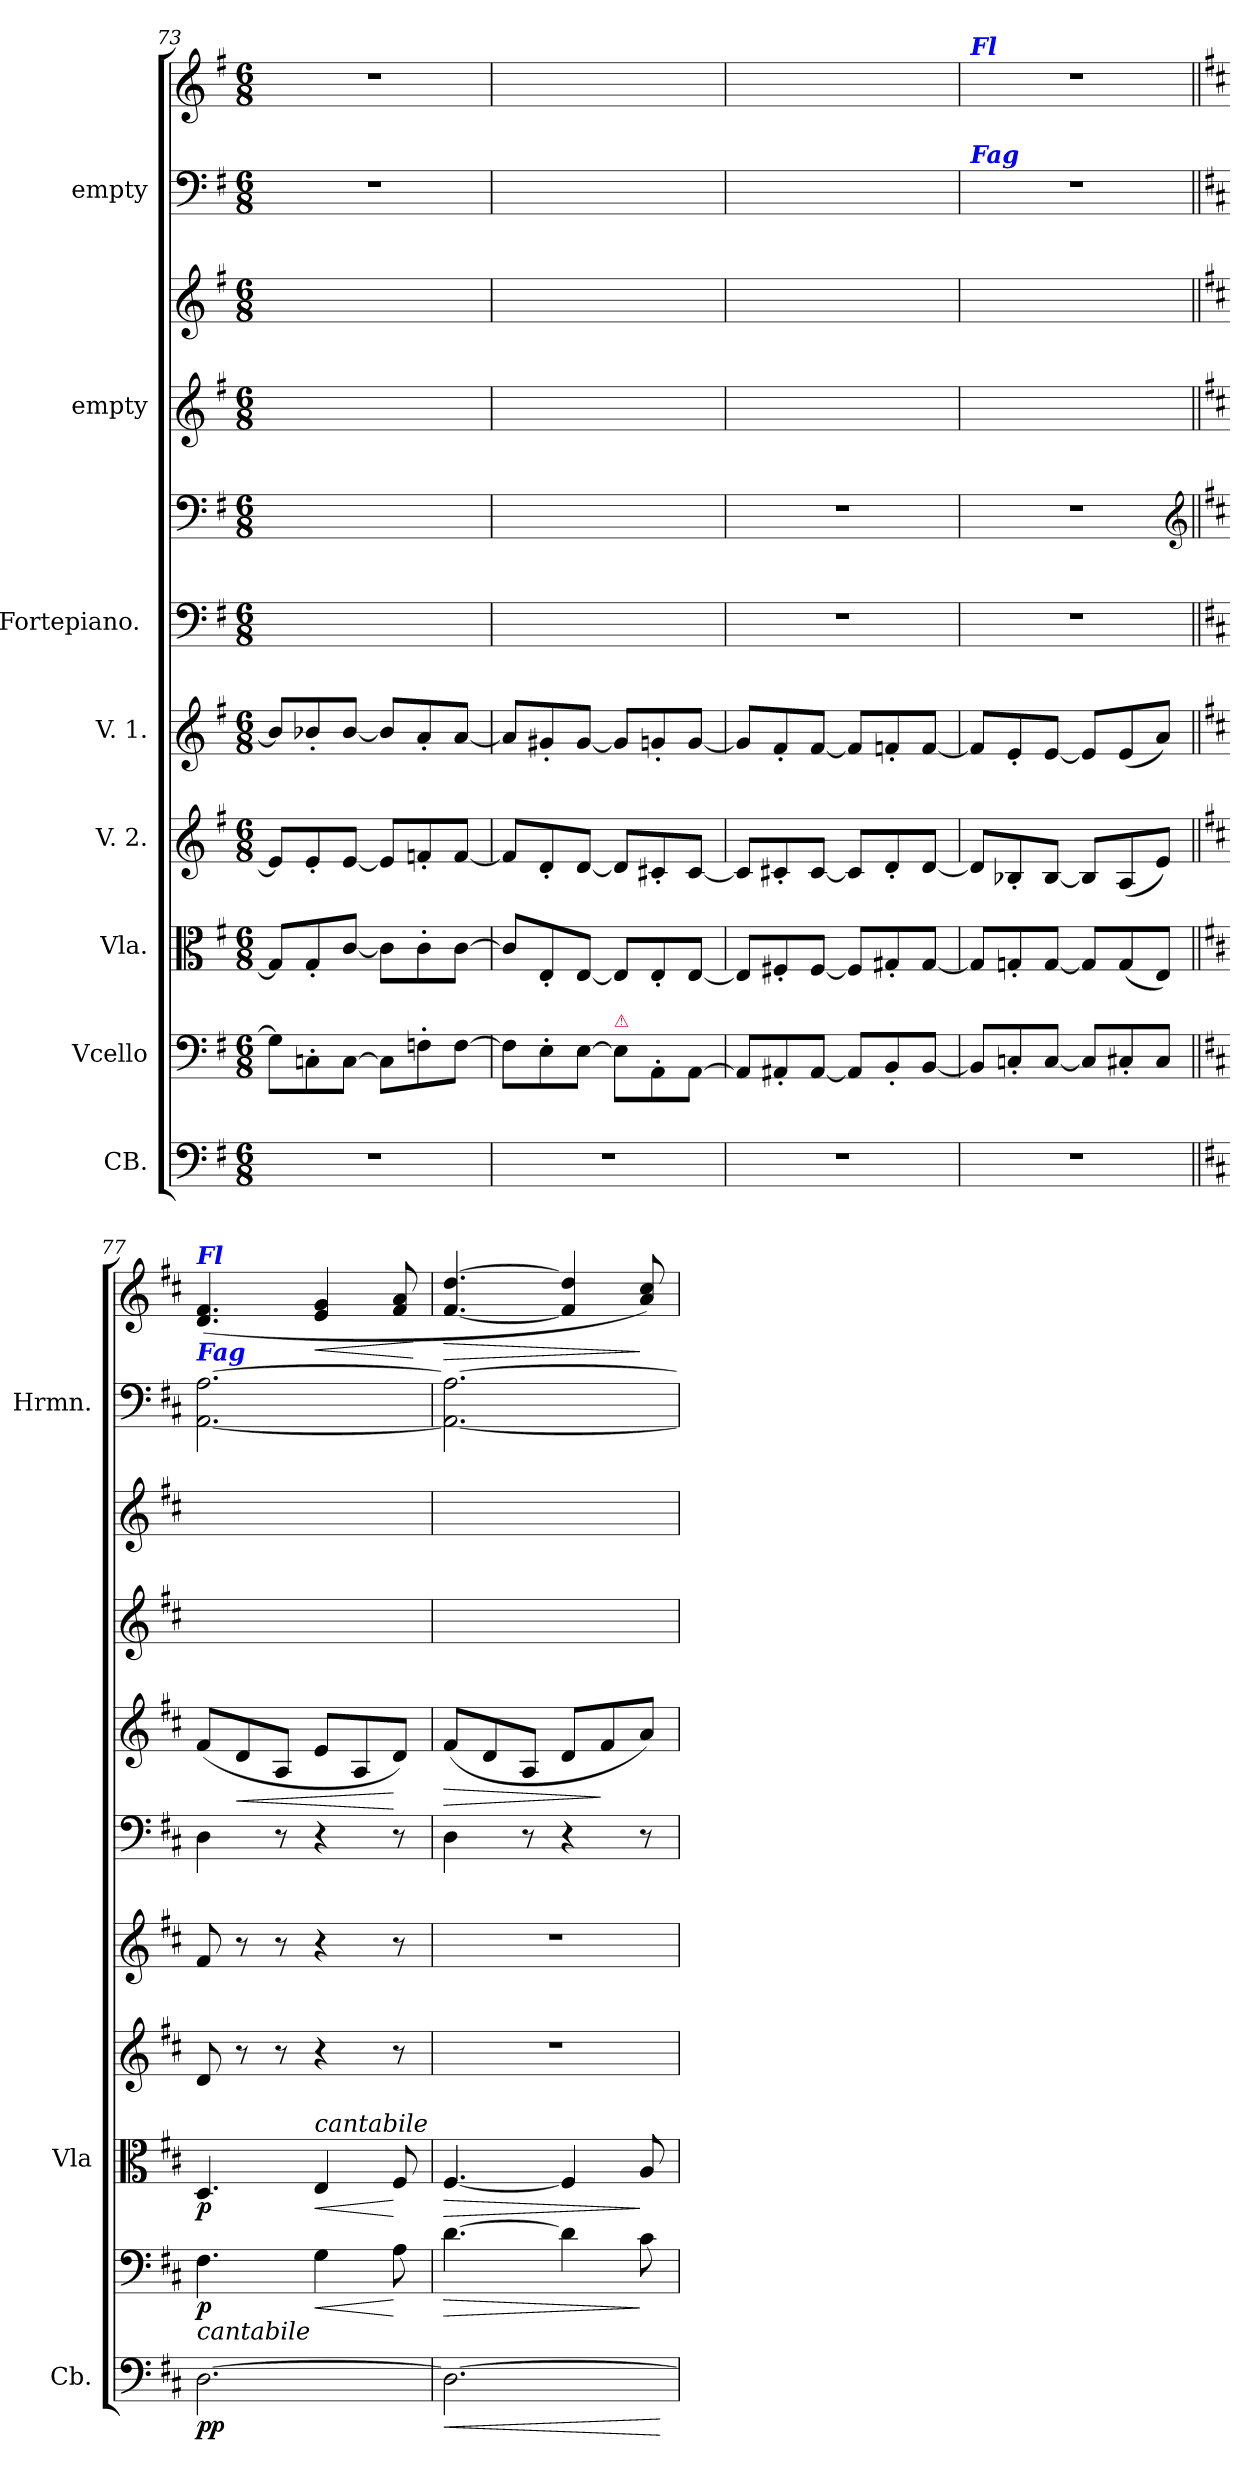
**kern	**dynam	**kern	**dynam	**kern	**dynam	**kern	**kern	**kern	**kern	**dynam	**kern	**kern	**kern	**kern	**dynam
*part8	*part8	*part7	*part7	*part6	*part6	*part5	*part4	*part3	*part3	*part3	*part2	*part2	*part1	*part1	*part1
*staff11	*staff11	*staff10	*staff10	*staff9	*staff9	*staff8	*staff7	*staff6	*staff5	*staff5/6	*staff4	*staff3	*staff2	*staff1	*staff1/2
*I"CB.	*	*I"Vcello	*	*I"Vla.	*	*I"V. 2.	*I"V. 1.	*I"Fortepiano. [2]	*	*	*I"empty	*	*I"empty	*	*
*I'Cb.	*	*	*	*I'Vla	*	*	*	*	*	*	*	*	*I'Hrmn.	*	*
*clefF4	*	*clefF4	*	*clefC3	*	*clefG2	*clefG2	*clefF4	*clefF4	*	*clefG2	*clefG2	*clefF4	*clefG2	*
*k[f#]	*	*k[f#]	*	*k[f#]	*	*k[f#]	*k[f#]	*k[f#]	*k[f#]	*	*k[f#]	*k[f#]	*k[f#]	*k[f#]	*
*G:	*	*G:	*	*G:	*	*G:	*G:	*G:	*G:	*	*G:	*G:	*G:	*G:	*
*M6/8	*	*M6/8	*	*M6/8	*	*M6/8	*M6/8	*M6/8	*M6/8	*	*M6/8	*M6/8	*M6/8	*M6/8	*
=73	=73	=73	=73	=73	=73	=73	=73	=73	=73	=73	=73	=73	=73	=73	=73
2.r	.	8G\L]	.	8G/L]	.	8e/L]	8b/L]	2.ryy	2.ryy	.	2.ryy	2.ryy	2.r	2.r	.
.	.	8Cn'\	.	8G'/	.	8e'/	8b-X'/	.	.	.	.	.	.	.	.
.	.	[8C\J	.	[8c/J	.	[8e/J	[8b-/J	.	.	.	.	.	.	.	.
.	.	8C\L]	.	8c\L]	.	8e/L]	8b-/L]	.	.	.	.	.	.	.	.
.	.	8Fn'\	.	8c'\	.	8fn'/	8a'/	.	.	.	.	.	.	.	.
.	.	[8F\J	.	[8c\J	.	[8f/J	[8a/J	.	.	.	.	.	.	.	.
=74	=74	=74	=74	=74	=74	=74	=74	=74	=74	=74	=74	=74	=74	=74	=74
2.r	.	8F\L]	.	8c/L]	.	8f/L]	8a/L]	2.ryy	2.ryy	.	2.ryy	2.ryy	2.ryy	2.ryy	.
.	.	8E'\	.	8E'/	.	8d'/	8g#X'/	.	.	.	.	.	.	.	.
.	.	[8E\J	.	[8E/J	.	[8d/J	[8g#/J	.	.	.	.	.	.	.	.
!	!	!LO:TX:a:color=crimson:t=⚠	!	!	!	!	!	!	!	!	!	!	!	!	!
.	.	8E\L]	.	8E/L]	.	8d/L]	8g#/L]	.	.	.	.	.	.	.	.
.	.	8AA'\	.	8E'/	.	8c#X'/	8gn'/	.	.	.	.	.	.	.	.
.	.	[8AA\J	.	[8E/J	.	[8c#/J	[8g/J	.	.	.	.	.	.	.	.
=75	=75	=75	=75	=75	=75	=75	=75	=75	=75	=75	=75	=75	=75	=75	=75
2.r	.	8AA/L]	.	8E/L]	.	8c#/L]	8g/L]	2.r	2.r	.	2.ryy	2.ryy	2.ryy	2.ryy	.
.	.	8AA#X'/	.	8F#X'/	.	8c#X'/	8f#'/	.	.	.	.	.	.	.	.
.	.	[8AA#/J	.	[8F#/J	.	[8c#/J	[8f#/J	.	.	.	.	.	.	.	.
.	.	8AA#/L]	.	8F#/L]	.	8c#/L]	8f#/L]	.	.	.	.	.	.	.	.
.	.	8BB'/	.	8G#X'/	.	8d'/	8fn'/	.	.	.	.	.	.	.	.
.	.	[8BB/J	.	[8G#/J	.	[8d/J	[8f/J	.	.	.	.	.	.	.	.
=76	=76	=76	=76	=76	=76	=76	=76	=76	=76	=76	=76	=76	=76	=76	=76
!	!	!	!	!	!	!	!	!	!	!	!	!	!	!LO:TX:a:Bi:color=blue:t=Fl	!
!	!	!	!	!	!	!	!	!	!	!	!	!	!LO:TX:a:Bi:color=blue:t=Fag	!	!
2.r	.	8BB/L]	.	8G#/L]	.	8d/L]	8f/L]	2.r	2.r	.	2.ryy	2.ryy	2.r	2.r	.
.	.	8Cn'/	.	8Gn'/	.	8B-X'/	8e'/	.	.	.	.	.	.	.	.
.	.	[8C/J	.	[8G/J	.	[8B-/J	[8e/J	.	.	.	.	.	.	.	.
.	.	8C/L]	.	8G/L]	.	8B-/L]	8e/L]	.	.	.	.	.	.	.	.
.	.	8C#X'/	.	(8G/	.	(8A/	(8e/	.	.	.	.	.	.	.	.
.	.	8C#/J	.	8E/J)	.	8e/J)	8a/J)	.	.	.	.	.	.	.	.
*	*	*	*	*	*	*	*	*	*clefG2	*	*	*	*	*	*
=77||	=77||	=77||	=77||	=77||	=77||	=77||	=77||	=77||	=77||	=77||	=77||	=77||	=77||	=77||	=77||
*k[f#c#]	*	*k[f#c#]	*	*k[f#c#]	*	*k[f#c#]	*k[f#c#]	*k[f#c#]	*k[f#c#]	*	*k[f#c#]	*k[f#c#]	*k[f#c#]	*k[f#c#]	*
*D:	*	*D:	*	*D:	*	*D:	*D:	*D:	*D:	*	*D:	*D:	*D:	*D:	*
!	!	!	!	!	!	!	!	!	!	!	!	!	!	!LO:TX:a:Bi:color=blue:t=Fl	!
!	!	!	!	!	!	!	!	!	!	!	!	!	!LO:TX:a:Bi:color=blue:t=Fag	!	!
!	!	!LO:TX:b:i:t=cantabile	!	!	!	!	!	!	!	!	!	!	!	!	!
[2.D\	pp	4.F#\	p	4.D/	p	8d/	8f#/	4D\	(8f#/L	.	2.ryy	2.ryy	[2.AA\ [2.A\	(4.d/ 4.f#/	.
.	.	.	.	.	.	8r	8r	.	8d/	<	.	.	.	.	.
.	.	.	.	.	.	8r	8r	8r	8A/J	.	.	.	.	.	.
!	!	!	!	!LO:TX:a:i:t=cantabile	!	!	!	!	!	!	!	!	!	!	!
!	!	!	!LO:HP:b	!	!LO:HP:b	!	!	!	!	!	!	!	!	!	!
.	.	4G\	<	4E/	<	4r	4r	4r	8e/L	.	.	.	.	4e/ 4g/	<
.	.	.	.	.	.	.	.	.	8A/	.	.	.	.	.	.
.	.	8A\	[	8F#/	[	8r	8r	8r	8d/J)	[	.	.	.	8f#/ 8a/	.
.	.	.	.	.	.	.	.	.	.	.	.	.	.	.	[
=78	=78	=78	=78	=78	=78	=78	=78	=78	=78	=78	=78	=78	=78	=78	=78
!	!LO:HP:b	!	!LO:HP:b	!	!LO:HP:b	!	!	!	!	!	!	!	!	!	!
2.D\_	<	[4.d\	>	[4.F#/	>	2.r	2.r	4D\	(8f#/L	>	2.ryy	2.ryy	2.AA_\ 2.A_\	[4.f#/ [4.dd/	>
.	.	.	.	.	.	.	.	.	8d/	.	.	.	.	.	.
.	.	.	.	.	.	.	.	8r	8A/J	.	.	.	.	.	.
.	.	4d\]	.	4F#/]	.	.	.	4r	8d/L	.	.	.	.	4f#]/ 4dd]/	.
.	.	.	.	.	.	.	.	.	8f#/	]	.	.	.	.	.
.	.	8c#\	]	8A/	]	.	.	8r	8a/J)	.	.	.	.	8a/ 8cc#/)	]
.	[	.	.	.	.	.	.	.	.	.	.	.	.	.	.
=	=	=	=	=	=	=	=	=	=	=	=	=	=	=	=
*-	*-	*-	*-	*-	*-	*-	*-	*-	*-	*-	*-	*-	*-	*-	*-
